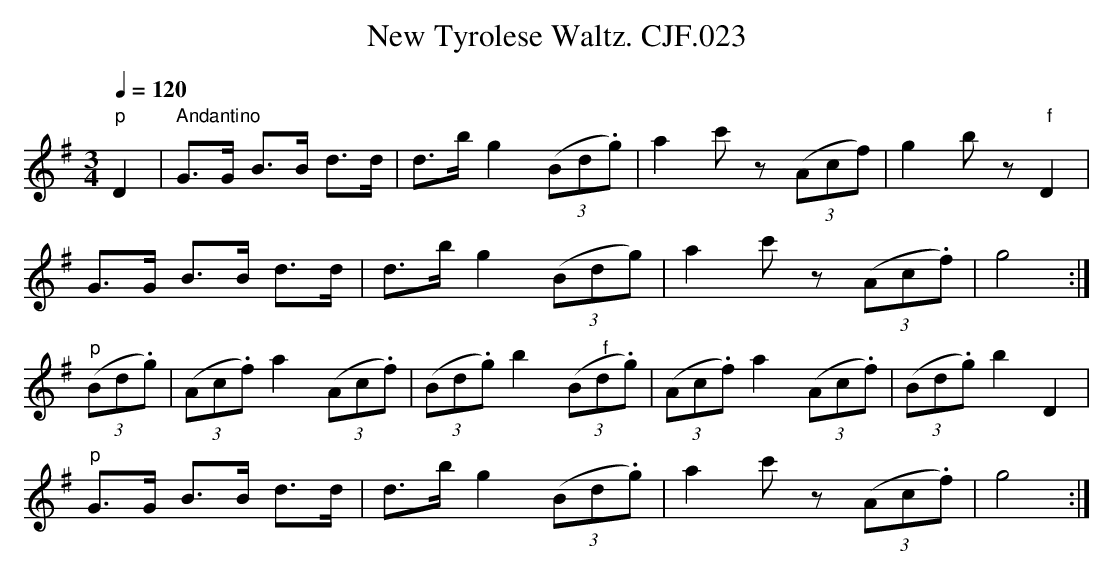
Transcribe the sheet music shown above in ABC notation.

X:1
T:New Tyrolese Waltz. CJF.023
M:3/4
L:1/8
Q:1/4=120
K:G
"p"D2|\
" Andantino"G>G B>B d>d|d>bg2 ((3Bd.g)|a2c'z ((3Acf)|\
g2bz" f"D2|
G>G B>B d>d|d>bg2 ((3Bdg)|a2c'z ((3Ac.f)|g4:|
"p" ((3Bd.g)|((3Ac.f) a2 ((3Ac.f)| ((3Bd.g) b2 ((3B" f"d.g) |\
((3Ac.f) a2 ((3Ac.f)| ((3Bd.g) b2D2|
"p"G>G B>B d>d|d>bg2 ((3Bd.g)|\
a2c'z ((3Ac.f)|g4:|
